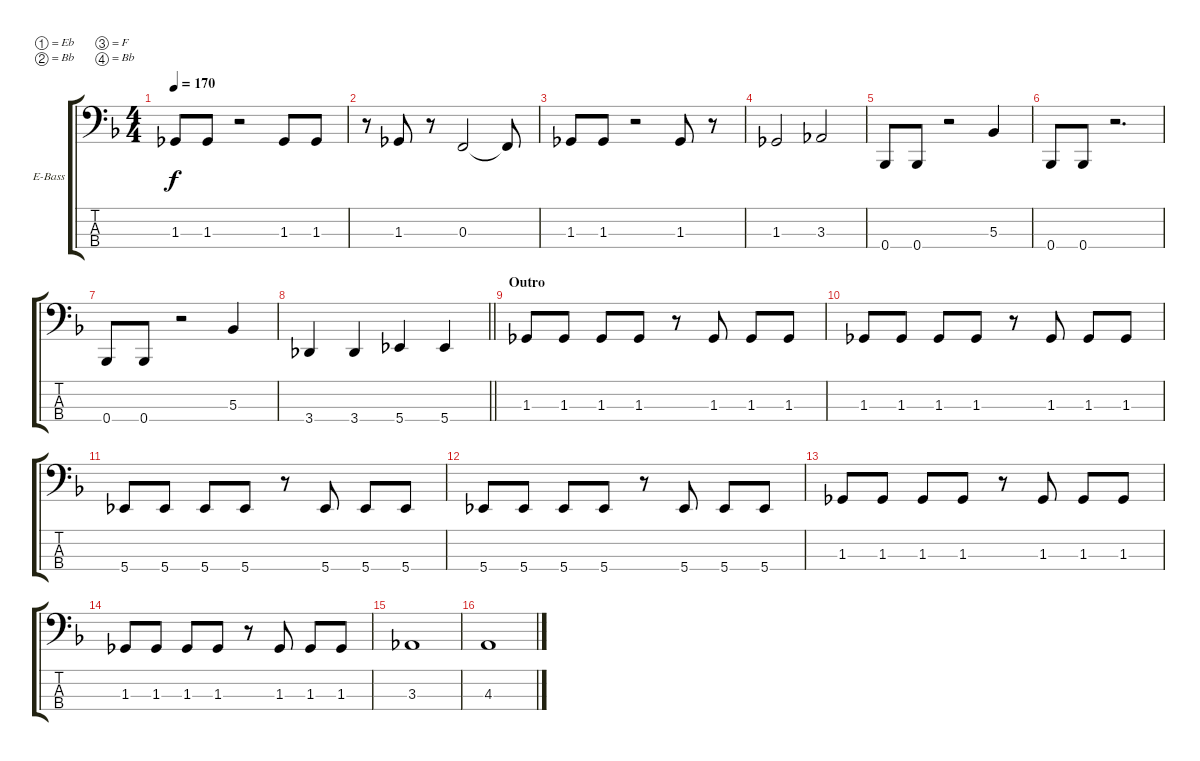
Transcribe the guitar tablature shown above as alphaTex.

\bracketExtendMode groupsimilarinstruments
\firstSystemTrackNameOrientation horizontal
\otherSystemsTrackNameOrientation horizontal
\track ("Peter Iwers" "E-Bass") {instrument electricbasspick}
\staff {score tabs}
\tuning (Eb2 Bb1 F1 Bb0)
\ts (4 4)
\tempo 170
\clef f4
\scale
0.315136
\ks dminor
1.3.8{dy f} 1.3.8 r.2 1.3.8 1.3.8 |
\scale
0.384615 r.8 1.3.8 r.8 0.3.2 0.3{t}.8 |
\scale
0.377976 1.3.8 1.3.8 r.2 1.3.8 r.8 |
\scale
0.276786 1.3.2 3.3.2 |
\scale
0.345238 0.4.8 0.4.8 r.2 5.3.4 |
\scale
0.296736 0.4.8 0.4.8 r.2{d} |
\scale
0.344214 0.4.8 0.4.8 r.2 5.3.4 |
\scale
0.35905
\barLineRight lightlight
3.4.4 3.4.4 5.4.4 5.4.4 |
\section ("" "Outro")
\scale
0.333333 1.3.8 1.3.8 1.3.8 1.3.8 r.8 1.3.8 1.3.8 1.3.8 |
\scale
0.333333 1.3.8 1.3.8 1.3.8 1.3.8 r.8 1.3.8 1.3.8 1.3.8 |
\scale
0.333333 5.4.8 5.4.8 5.4.8 5.4.8 r.8 5.4.8 5.4.8 5.4.8 |
\scale
0.333333 5.4.8 5.4.8 5.4.8 5.4.8 r.8 5.4.8 5.4.8 5.4.8 |
\scale
0.333333 1.3.8 1.3.8 1.3.8 1.3.8 r.8 1.3.8 1.3.8 1.3.8 |
\scale
0.333333 1.3.8 1.3.8 1.3.8 1.3.8 r.8 1.3.8 1.3.8 1.3.8 |
\scale
0.333333 3.3.1 |
\scale
0.333333 4.3.1
